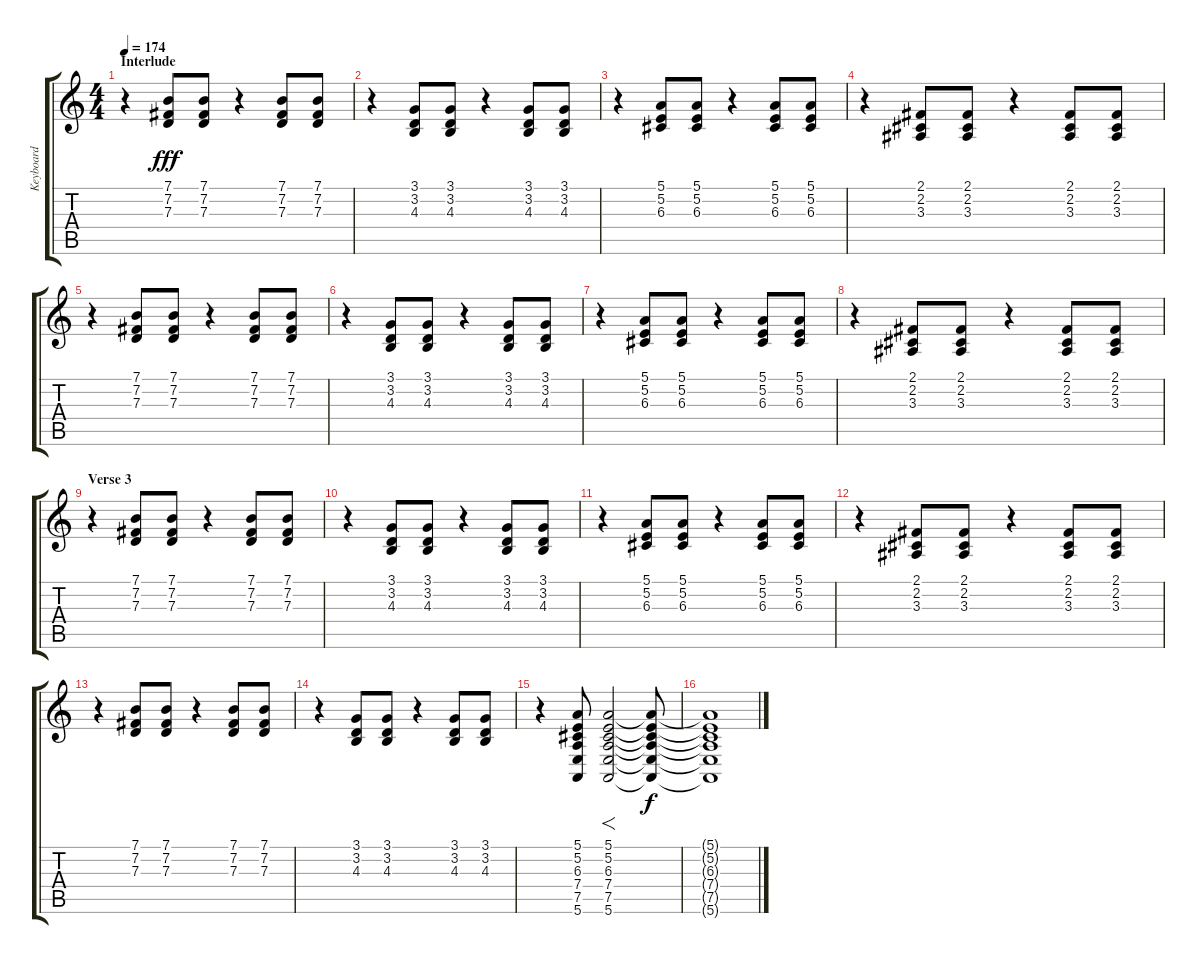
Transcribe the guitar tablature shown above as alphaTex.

\track ("Keyboard" "Keyboard") {instrument accordion}
\staff {score tabs}
\tuning (E4 B3 G3 D3 A2 E2) {hide}
\ts (4 4)
\section ("" "Interlude")
\tempo 174
\clef g2
\ks c
r.4{dy f volume 16} (7.1 7.2 7.3).8{dy fff} (7.1 7.2 7.3).8 r.4 (7.1 7.2 7.3).8 (7.1 7.2 7.3).8 |
r.4 (3.1 3.2 4.3).8 (3.1 3.2 4.3).8 r.4 (3.1 3.2 4.3).8 (3.1 3.2 4.3).8 |
r.4 (5.1 5.2 6.3).8 (5.1 5.2 6.3).8 r.4 (5.1 5.2 6.3).8 (5.1 5.2 6.3).8 |
r.4 (2.1 2.2 3.3).8 (2.1 2.2 3.3).8 r.4 (2.1 2.2 3.3).8 (2.1 2.2 3.3).8 |
r.4 (7.1 7.2 7.3).8 (7.1 7.2 7.3).8 r.4 (7.1 7.2 7.3).8 (7.1 7.2 7.3).8 |
r.4 (3.1 3.2 4.3).8 (3.1 3.2 4.3).8 r.4 (3.1 3.2 4.3).8 (3.1 3.2 4.3).8 |
r.4 (5.1 5.2 6.3).8 (5.1 5.2 6.3).8 r.4 (5.1 5.2 6.3).8 (5.1 5.2 6.3).8 |
r.4 (2.1 2.2 3.3).8 (2.1 2.2 3.3).8 r.4 (2.1 2.2 3.3).8 (2.1 2.2 3.3).8 |
\section ("" "Verse 3")
r.4{volume 13} (7.1 7.2 7.3).8 (7.1 7.2 7.3).8 r.4 (7.1 7.2 7.3).8 (7.1 7.2 7.3).8 |
r.4 (3.1 3.2 4.3).8 (3.1 3.2 4.3).8 r.4 (3.1 3.2 4.3).8 (3.1 3.2 4.3).8 |
r.4 (5.1 5.2 6.3).8 (5.1 5.2 6.3).8 r.4 (5.1 5.2 6.3).8 (5.1 5.2 6.3).8 |
r.4 (2.1 2.2 3.3).8 (2.1 2.2 3.3).8 r.4 (2.1 2.2 3.3).8 (2.1 2.2 3.3).8 |
r.4 (7.1 7.2 7.3).8 (7.1 7.2 7.3).8 r.4 (7.1 7.2 7.3).8 (7.1 7.2 7.3).8 |
r.4 (3.1 3.2 4.3).8 (3.1 3.2 4.3).8 r.4 (3.1 3.2 4.3).8 (3.1 3.2 4.3).8 |
r.4 (5.1 5.2 6.3 7.4 7.5 5.6).8 (5.1 5.2 6.3 7.4 7.5 5.6).2{f} (5.1{t} 5.2{t} 6.3{t} 7.4{t} 7.5{t} 5.6{t}).8{dy f} |
(5.1{t} 5.2{t} 6.3{t} 7.4{t} 7.5{t} 5.6{t}).1
